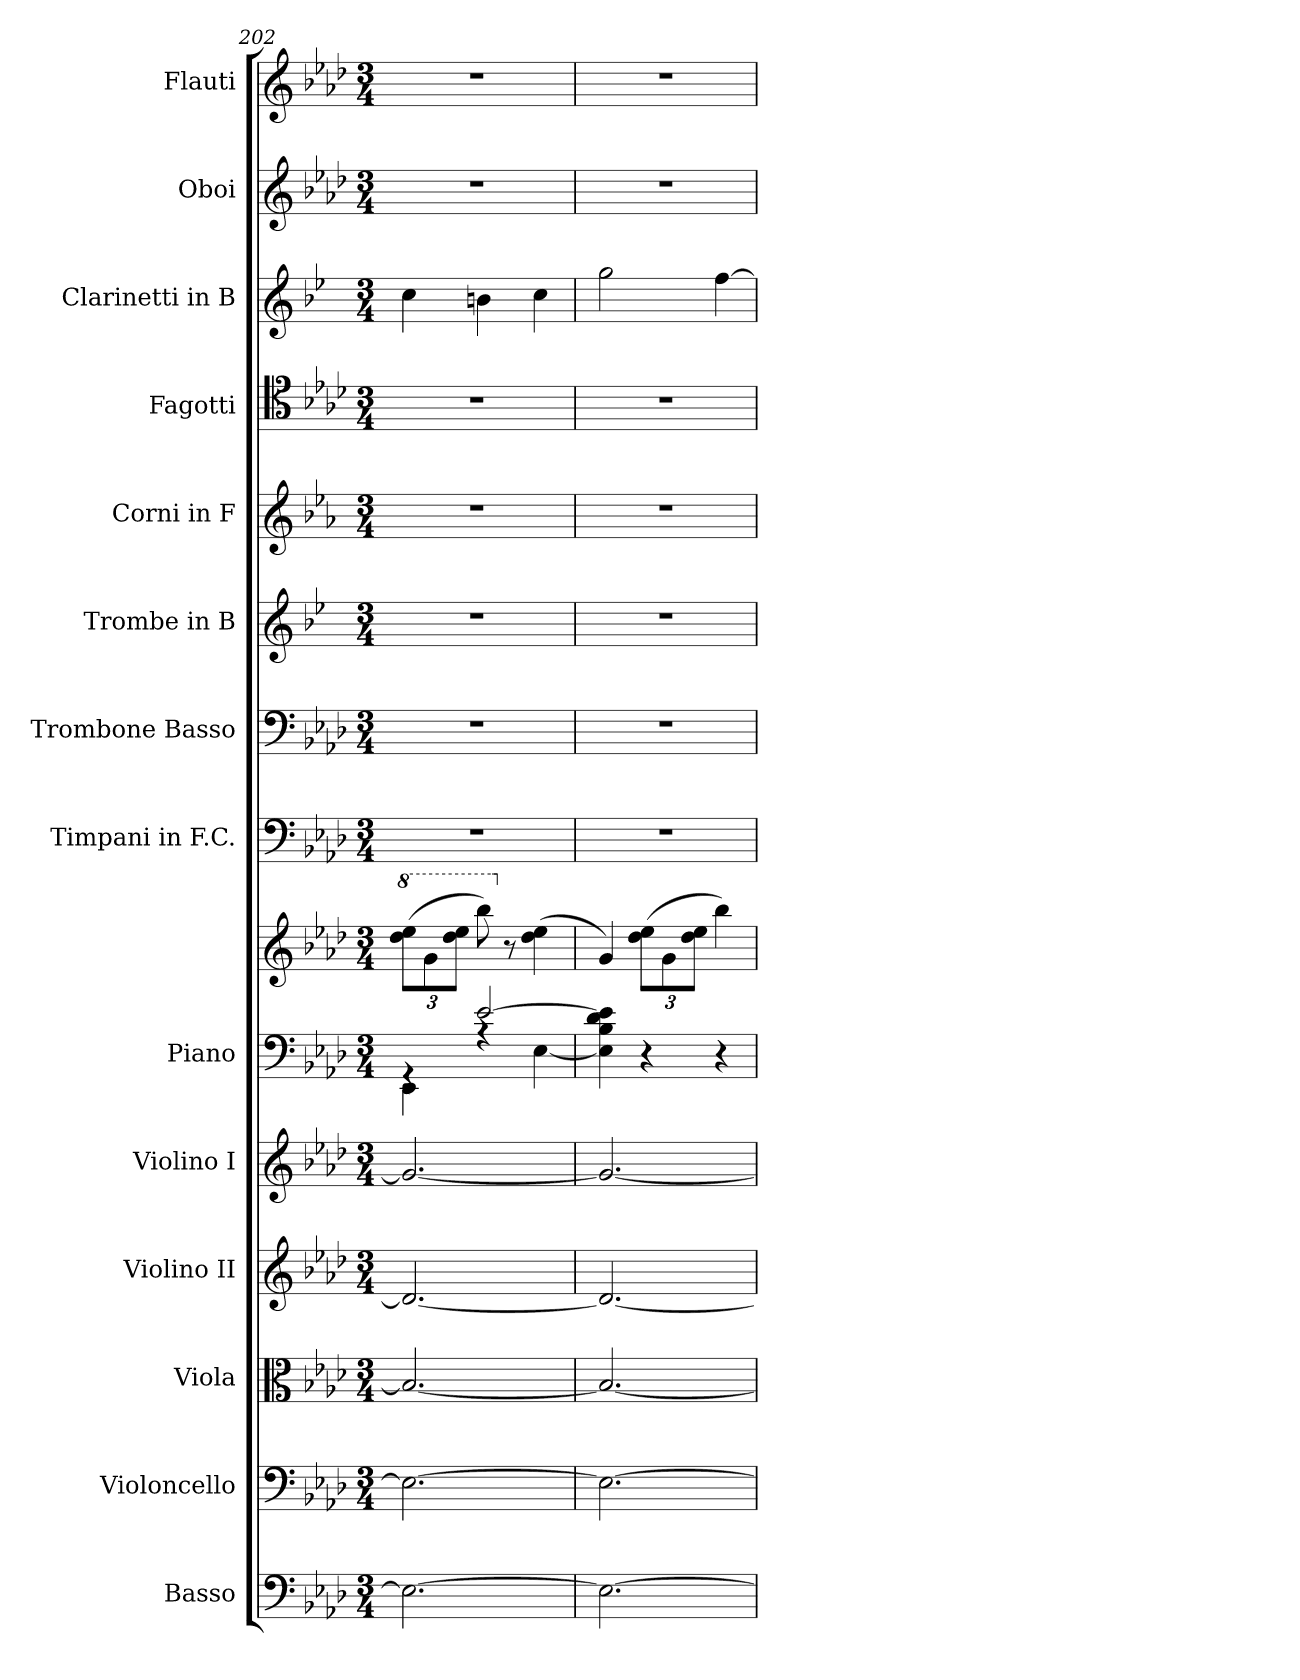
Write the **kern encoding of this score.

**kern	**kern	**kern	**kern	**kern	**kern	**kern	**kern	**kern	**kern	**kern	**kern	**kern	**kern	**kern
*part14	*part13	*part12	*part11	*part10	*part9	*part9	*part8	*part7	*part6	*part5	*part4	*part3	*part2	*part1
*staff15	*staff14	*staff13	*staff12	*staff11	*staff10	*staff9	*staff8	*staff7	*staff6	*staff5	*staff4	*staff3	*staff2	*staff1
*I"Basso	*I"Violoncello	*I"Viola	*I"Violino II	*I"Violino I	*I"Piano	*	*I"Timpani in F.C.	*I"Trombone Basso	*I"Trombe in B	*I"Corni in F	*I"Fagotti	*I"Clarinetti in B	*I"Oboi	*I"Flauti
*	*	*	*	*	*I'Pno.	*	*I'Timp.	*	*	*	*	*	*I'Ob.	*I'Fl.
*clefF4	*clefF4	*clefC3	*clefG2	*clefG2	*clefF4	*clefG2	*clefF4	*clefF4	*clefG2	*clefG2	*clefC4	*clefG2	*clefG2	*clefG2
*ITrd7c12	*	*	*	*	*	*	*	*	*ITrd1c2	*ITrd4c7	*	*ITrd1c2	*	*
*k[b-e-a-d-]	*k[b-e-a-d-]	*k[b-e-a-d-]	*k[b-e-a-d-]	*k[b-e-a-d-]	*k[b-e-a-d-]	*k[b-e-a-d-]	*k[b-e-a-d-]	*k[b-e-a-d-]	*k[b-e-a-d-]	*k[b-e-a-d-]	*k[b-e-a-d-]	*k[b-e-a-d-]	*k[b-e-a-d-]	*k[b-e-a-d-]
*M3/4	*M3/4	*M3/4	*M3/4	*M3/4	*M3/4	*M3/4	*M3/4	*M3/4	*M3/4	*M3/4	*M3/4	*M3/4	*M3/4	*M3/4
=202	=202	=202	=202	=202	=202	=202	=202	=202	=202	=202	=202	=202	=202	=202
*	*	*	*	*	*^	*	*	*	*	*	*	*	*	*
*	*	*	*	*	*	*	*8va	*	*	*	*	*	*	*	*
*	*	*	*	*	*	*	*Xbrackettup	*	*	*	*	*	*	*	*
2.EE-\_	2.E-\_	2.B-/_	2.d-/_	2.g/_	4rGG	4EE-\	(>12ddd-\ 12eee-\L	2.r	2.r	2.r	2.r	2.r	4b-\	2.r	2.r
.	.	.	.	.	.	.	12gg\	.	.	.	.	.	.	.	.
.	.	.	.	.	.	.	12ddd-\ 12eee-\J	.	.	.	.	.	.	.	.
.	.	.	.	.	[2e-/	4rA	8bbb-\)	.	.	.	.	.	4an\	.	.
*	*	*	*	*	*	*	*X8va	*	*	*	*	*	*	*	*
.	.	.	.	.	.	.	8r	.	.	.	.	.	.	.	.
.	.	.	.	.	.	[4E-\	(>4dd-\ 4ee-\	.	.	.	.	.	4b-\	.	.
*	*	*	*	*	*v	*v	*	*	*	*	*	*	*	*	*
!!LO:PB:g=z
=203	=203	=203	=203	=203	=203	=203	=203	=203	=203	=203	=203	=203	=203	=203
2.EE-\_	2.E-\_	2.B-/_	2.d-/_	2.g/_	4E-\] 4B-\ 4d-\ 4e-\]	4g/)	2.r	2.r	2.r	2.r	2.r	2ff\	2.r	2.r
.	.	.	.	.	4r	(>12dd-\ 12ee-\L	.	.	.	.	.	.	.	.
.	.	.	.	.	.	12g\	.	.	.	.	.	.	.	.
.	.	.	.	.	.	12dd-\ 12ee-\J	.	.	.	.	.	.	.	.
.	.	.	.	.	4r	4bb-\)	.	.	.	.	.	[4ee-\	.	.
=	=	=	=	=	=	=	=	=	=	=	=	=	=	=
*-	*-	*-	*-	*-	*-	*-	*-	*-	*-	*-	*-	*-	*-	*-
